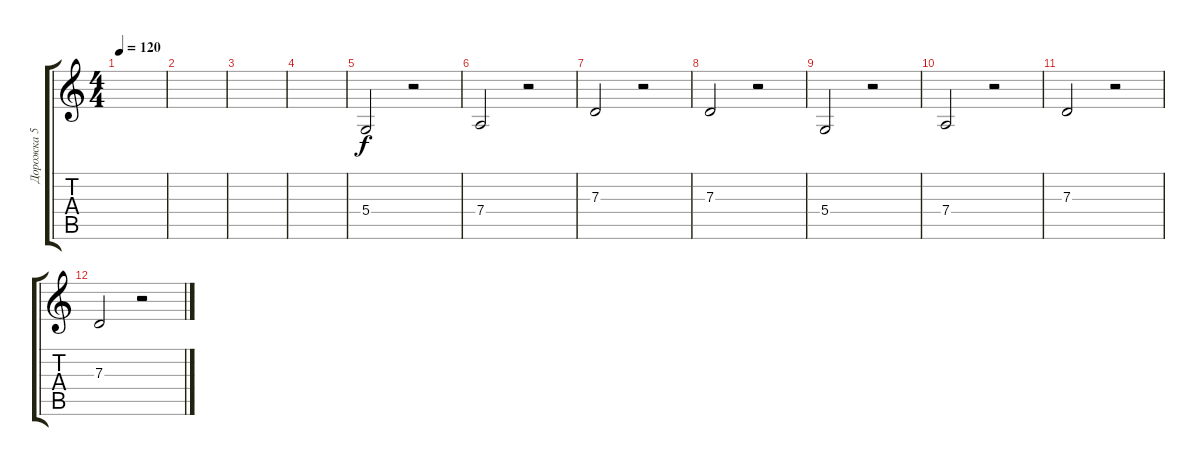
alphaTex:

\track ("Дорожка 5" "Дорожка 5") {instrument electricpiano2}
\staff {score tabs}
\tuning (E4 B3 G3 D3 A2 E2) {hide}
\ts (4 4)
\tempo 120
\clef g2
\ks c
|
|
|
|
5.4.2{instrument telephonering} r.2 |
7.4.2 r.2 |
7.3.2 r.2 |
7.3.2 r.2 |
5.4.2 r.2 |
7.4.2 r.2 |
7.3.2 r.2 |
7.3.2 r.2
